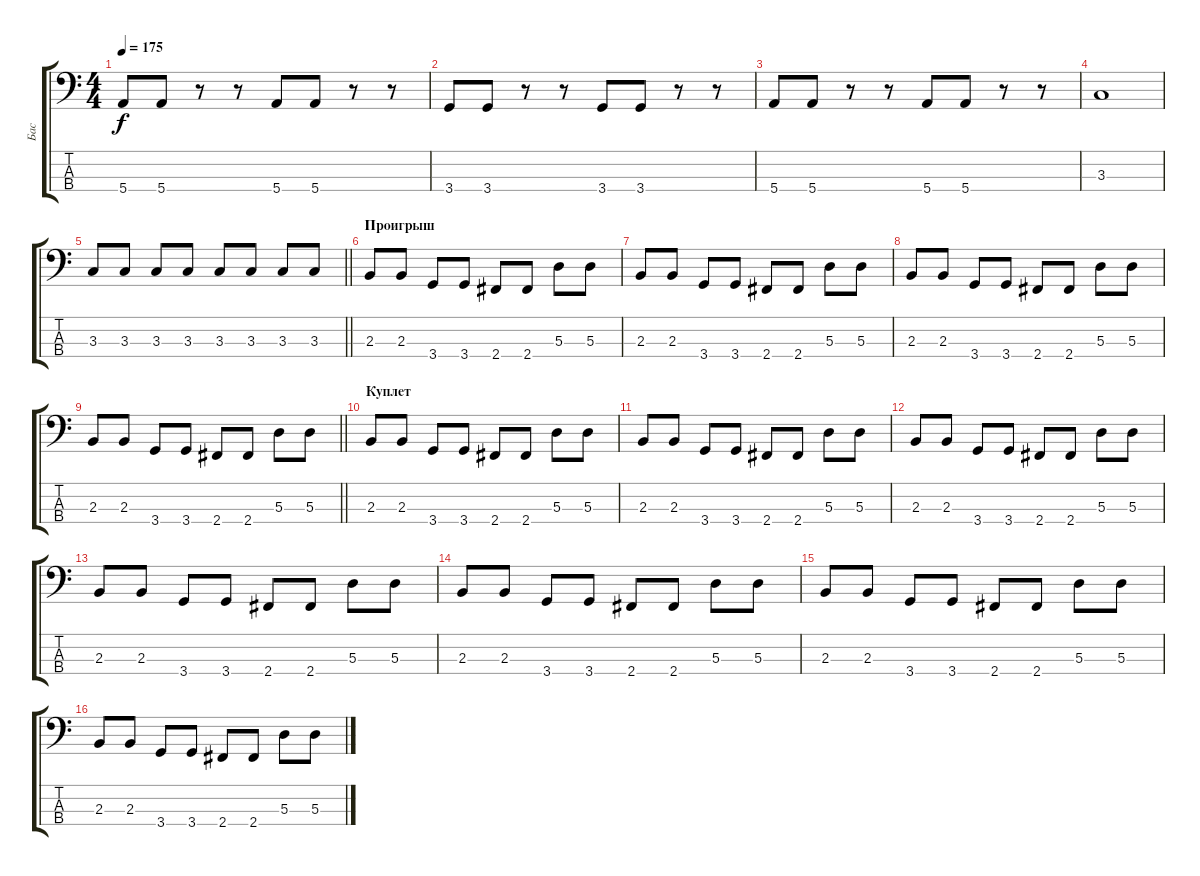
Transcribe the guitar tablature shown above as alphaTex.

\track ("Бас" "Бас") {instrument electricbassfinger}
\staff {score tabs}
\tuning (G2 D2 A1 E1) {hide}
\ts (4 4)
\section ("" " ")
\tempo 175
\clef f4
\ks c
5.4.8{dy f} 5.4.8 r.8 r.8 5.4.8 5.4.8 r.8 r.8 |
3.4.8 3.4.8 r.8 r.8 3.4.8 3.4.8 r.8 r.8 |
5.4.8 5.4.8 r.8 r.8 5.4.8 5.4.8 r.8 r.8 |
3.3.1 |
\barLineRight lightlight
3.3.8 3.3.8 3.3.8 3.3.8 3.3.8 3.3.8 3.3.8 3.3.8 |
\section ("" "Проигрыш")
2.3.8 2.3.8 3.4.8 3.4.8 2.4.8 2.4.8 5.3.8 5.3.8 |
2.3.8 2.3.8 3.4.8 3.4.8 2.4.8 2.4.8 5.3.8 5.3.8 |
2.3.8 2.3.8 3.4.8 3.4.8 2.4.8 2.4.8 5.3.8 5.3.8 |
\barLineRight lightlight
2.3.8 2.3.8 3.4.8 3.4.8 2.4.8 2.4.8 5.3.8 5.3.8 |
\section ("" "Куплет")
2.3.8 2.3.8 3.4.8 3.4.8 2.4.8 2.4.8 5.3.8 5.3.8 |
2.3.8 2.3.8 3.4.8 3.4.8 2.4.8 2.4.8 5.3.8 5.3.8 |
2.3.8 2.3.8 3.4.8 3.4.8 2.4.8 2.4.8 5.3.8 5.3.8 |
2.3.8 2.3.8 3.4.8 3.4.8 2.4.8 2.4.8 5.3.8 5.3.8 |
2.3.8 2.3.8 3.4.8 3.4.8 2.4.8 2.4.8 5.3.8 5.3.8 |
2.3.8 2.3.8 3.4.8 3.4.8 2.4.8 2.4.8 5.3.8 5.3.8 |
2.3.8 2.3.8 3.4.8 3.4.8 2.4.8 2.4.8 5.3.8 5.3.8
